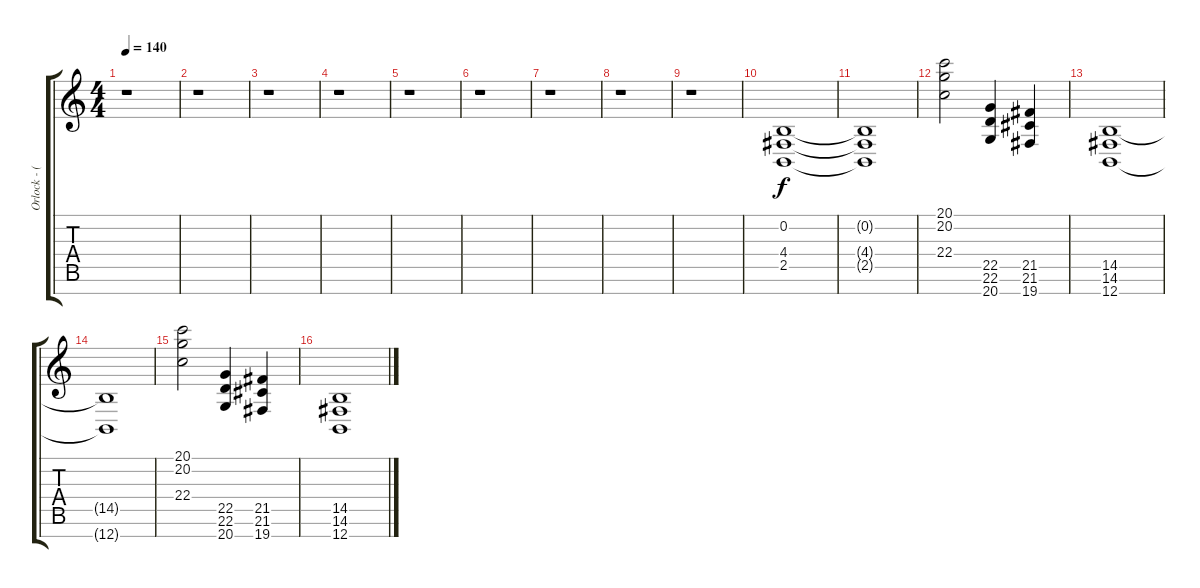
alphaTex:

\track ("Orlock - (Strings)" "Orlock - (") {instrument stringensemble1}
\staff {score tabs}
\tuning (E4 B3 G3 D3 A2 E2 B1) {hide}
\ts (4 4)
\tempo 140
\clef g2
\ks c
r.1{dy f instrument stringensemble1} |
r.1 |
r.1 |
r.1 |
r.1 |
r.1 |
r.1 |
r.1 |
r.1 |
(0.2 4.4 2.5).1 |
(0.2{t} 4.4{t} 2.5{t}).1 |
(20.1 20.2 22.4).2 (22.5 22.6 20.7).4 (21.5 21.6 19.7).4 |
(14.5 14.6 12.7).1 |
(14.5{t} 12.7{t}).1 |
(20.1 20.2 22.4).2 (22.5 22.6 20.7).4 (21.5 21.6 19.7).4 |
(14.5 14.6 12.7).1
